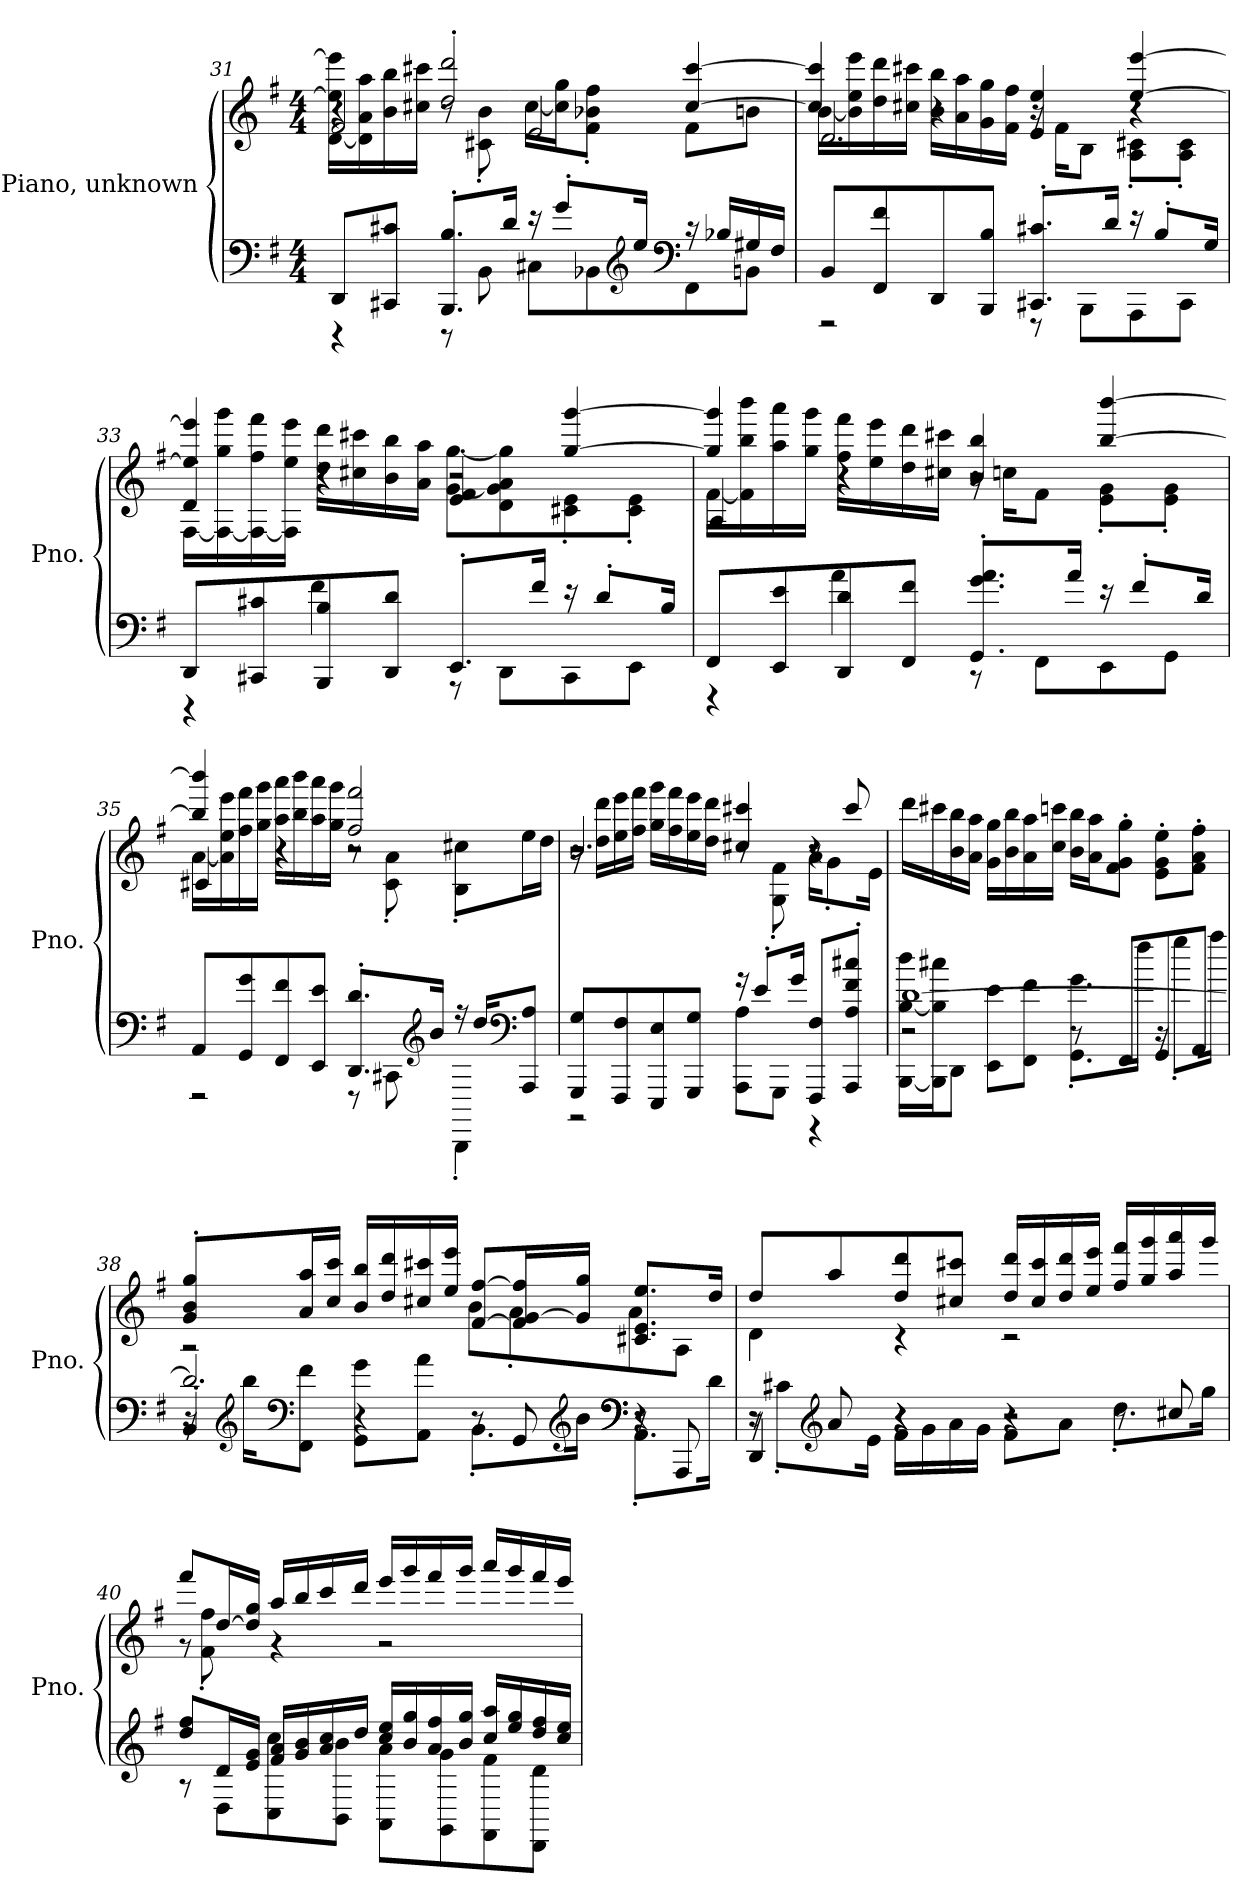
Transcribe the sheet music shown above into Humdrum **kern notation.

**kern	**kern
*part1	*part1
*staff2	*staff1
*I"Piano, unknown	*
*I'Pno.	*
!!LO:LB:g=z
*clefF4	*clefG2
*k[f#]	*k[f#]
*M4/4	*M4/4
=31	=31
*^	*^
*	*	*	*^
8DD/L	4r	2f#/	[16d\ 16ee\] 16eee\]LL	4r
.	.	.	16d\] 16a\ 16aa\	.
8CC#X/ 8c#X/J	.	.	16b\ 16bb\	.
.	.	.	16cc#X\ 16ccc#X\JJ	.
8.BBB/' 8.B/'L	8r	.	8r	2dd/' 2ddd/'
.	8BB\	.	8c#X\' 8b\'	.
16d/Jk	.	.	.	.
16r	8C#X\L	2e/	[16cc#\LL	.
8g'/L	.	.	16cc#\] 16gg\J	.
.	8BB-X\	.	8f#\' 8b-X\' 8ff#\'J	.
*clefG2	*	*	*	*
16ee/Jk	.	.	.	.
*clefF4	*	*	*	*
16r	8FF#\	.	8f#\L	[4cc#/ [4ccc#/
16B-X/LL	.	.	.	.
16G#X/	8BBn\J	.	8bn\J	.
16F#/JJ	.	.	.	.
!!LO:LB:g=z	!!	!!
=32	=32	=32	=32	=32
8BB/L	2r	2.d/	[16b\LL	4cc#/] 4ccc#/]
.	.	.	16b\] 16ee\ 16eee\	.
8FF#/ 8f#/	.	.	16dd\ 16ddd\	.
.	.	.	16cc#X\ 16ccc#X\JJ	.
8DD/	.	.	16b\ 16bb\LL	4r
.	.	.	16a\ 16aa\	.
8BBB/ 8B/J	.	.	16g\ 16gg\	.
.	.	.	16f#\ 16ff#\JJ	.
8.CC#X/' 8.c#X/'L	8r	.	16r	4e/ 4ee/
.	.	.	16f#\KL	.
.	8BBB\L	.	8B\J	.
16d/Jk	.	.	.	.
16r	8AAA\	4r	8A\' 8c#X\'L	[4ee/ [4eee/
8B'/L	.	.	.	.
.	8CC#\J	.	8A\' 8c#\'J	.
16G/Jk	.	.	.	.
=33	=33	=33	=33	=33
8DD/L	4r	4d'/	[16F#\LL	4ee/] 4eee/]
.	.	.	16F#\_ 16gg\ 16ggg\	.
8CC#X/ 8c#X/	.	.	16F#\_ 16ff#\ 16fff#\	.
.	.	.	16F#\] 16ee\ 16eee\JJ	.
8BBB/ 8B/	4f#\	4r	16dd\ 16ddd\LL	4r
.	.	.	16cc#X\ 16ccc#X\	.
8DD/ 8d/J	.	.	16b\ 16bb\	.
.	.	.	16a\ 16aa\JJ	.
8.EE'/L	8r	4e/' 4f#/'	[8g\ [8gg\L	2r
.	8DD\L	.	8d\ 8g\] 8a\ 8gg\]	.
16f#/Jk	.	.	.	.
16r	8CC#\	[4gg/ [4ggg/	8c#X\' 8e\'	.
8d'/L	.	.	.	.
.	8EE\J	.	8c#\' 8e\'J	.
16B/Jk	.	.	.	.
!!LO:LB:g=z	!!	!!
=34	=34	=34	=34	=34
8FF#/L	4r	4gg/] 4ggg/]	[16f#\LL	4A/
.	.	.	16f#\] 16bb\ 16bbb\	.
8EE/ 8e/	.	.	16aa\ 16aaa\	.
.	.	.	16gg\ 16ggg\JJ	.
8DD/ 8d/	4a\	4r	16ff#\ 16fff#\LL	4r
.	.	.	16ee\ 16eee\	.
8FF#/ 8f#/J	.	.	16dd\ 16ddd\	.
.	.	.	16cc#X\ 16ccc#X\JJ	.
8.GG/' 8.g/' 8.a/'L	8r	4b/ 4bb/	16r	2r
.	.	.	16ccn\KL	.
.	8FF#\L	.	8f#\J	.
16a/Jk	.	.	.	.
16r	8EE\	[4bb/ [4bbb/	8e\' 8g\'L	.
8f#'/L	.	.	.	.
.	8GG\J	.	8e\' 8g\'J	.
16d/Jk	.	.	.	.
=35	=35	=35	=35	=35
8AA/L	2r	4bb/] 4bbb/]	[16a\LL	4c#X/
.	.	.	16a\] 16ee\ 16eee\	.
8GG/ 8g/	.	.	16ff#\ 16fff#\	.
.	.	.	16gg\ 16ggg\JJ	.
8FF#/ 8f#/	.	4r	16aa\ 16aaa\LL	4r
.	.	.	16bb\ 16bbb\	.
8EE/ 8e/J	.	.	16aa\ 16aaa\	.
.	.	.	16gg\ 16ggg\JJ	.
8.DD/' 8.d/'L	8r	2ff#/ 2fff#/	8r	2r
.	8CC#X\	.	8c#\' 8a\'	.
*clefG2	*	*	*	*
16b/Jk	.	.	.	.
16r	4BBB'\	.	8B\' 8cc#X\'L	.
16dd/KL	.	.	.	.
*clefF4	*	*	*	*
8AAA/ 8A/J	.	.	16ee\L	.
.	.	.	16dd\JJ	.
!!LO:PB:g=z	!!	!!
=36	=36	=36	=36	=36
8GGG/ 8G/L	2r	2r	16r	2.b/
.	.	.	16dd\ 16ddd\LL	.
8FFF#/ 8F#/	.	.	16ee\ 16eee\	.
.	.	.	16ff#\ 16fff#\JJ	.
8EEE/ 8E/	.	.	16gg\ 16ggg\LL	.
.	.	.	16ff#\ 16fff#\	.
8GGG/ 8G/J	.	.	16ee\ 16eee\	.
.	.	.	16dd\ 16ddd\JJ	.
16r	8AAA\ 8A\L	4cc#X/ 4ccc#X/	8r	.
8e'/L	.	.	.	.
.	8GGG\J	.	8G\' 8f#\'	.
16g/Jk	.	.	.	.
8FFF#/ 8F#/L	4r	8r	16a\KL	4r
.	.	.	8g'\	.
8AAA/' 8A/' 8f#/' 8cc#X/'J	.	8ccc#/	.	.
.	.	.	16e\Jk	.
*	*	*v	*v	*v
=37	=37	=37
*	*^	*
[1d	[16BBB\ [16B\ 16dd\LL	2r	16ddd\LL
.	16BBB\] 16B\] 16cc#X\J	.	16ccc#X\
.	8DD\J	.	16b\ 16bb\
.	.	.	16a\ 16aa\JJ
.	8EE\ 8e\L	.	16g\ 16gg\LL
.	.	.	16b\ 16bb\
.	8FF#\ 8f#\J	.	16a\ 16aa\
.	.	.	16cc\ 16cccn\JJ
.	8.GG\' 8.g\'L	8r	16b\ 16bb\LL
.	.	.	16a\ 16aa\J
.	.	8FF#/L	8f#\' 8g\' 8gg\'J
.	16ff#\Jk	.	.
.	16r	8GG/	8e\' 8g\' 8ee\'L
.	8gg'\L	.	.
.	.	8AA/J	8f#\' 8a\' 8ff#\'J
.	16aa\Jk	.	.
!!LO:LB:g=z
=38	=38	=38	=38
*	*	*	*^
2.d/]	16r	4BB'/	8g/' 8b/' 8gg/'L	2r
*clefG2	*	*	*	*
.	16bb\KL	.	.	.
*clefF4	*	*	*	*
.	8FF#\ 8f#\J	.	16a/ 16aa/L	.
.	.	.	16cc/ 16ccc/JJ	.
.	8GG\ 8g\L	4r	16b/ 16bb/LL	.
.	.	.	16dd/ 16ddd/	.
.	8AA\ 8a\J	.	16cc#X/ 16ccc#X/	.
.	.	.	16ee/ 16eee/JJ	.
.	8.BB'\L	8r	[8f#/ [8ff#/L	8b\L
.	.	8GG/	16f#/] [16g/ 16ff#/]L	8a'\
*clefG2	*	*	*	*
.	16b\Jk	.	16g/] 16gg/JJ	.
*clefF4	*	*	*	*
4r	8.AA'\L	8r	8.c#X/ 8.e/ 8.ee/L	8a\
.	.	8AAA/	.	8A\J
.	16d\Jk	.	16dd/Jk	.
!!LO:LB:g=z	!!
=39	=39	=39	=39	=39
8r	16r	4DD/	8dd/L	4d\
.	8c#X'\L	.	.	.
*clefG2	*	*	*	*
8a/	.	.	8aa/	.
.	16e\Jk	.	.	.
4r	16f#\LL	4r	8dd/ 8ddd/	4r
.	16g\	.	.	.
.	16a\	.	8cc#X/ 8ccc#X/J	.
.	16g\JJ	.	.	.
4r	8f#\L	2r	16dd/ 16ddd/LL	2r
.	.	.	16cc#/ 16ccc#/	.
.	8a\J	.	16dd/ 16ddd/	.
.	.	.	16ee/ 16eee/JJ	.
8r	8.dd'\L	.	16ff#/ 16fff#/LL	.
.	.	.	16gg/ 16ggg/	.
8cc#X/	.	.	16aa/ 16aaa/	.
.	16gg\Jk	.	16ggg/JJ	.
*	*v	*v	*	*
=40	=40	=40	=40
8dd/ 8ff#/L	8r	8fff#/L	8r
16d/L	8D\L	[16dd/L	8f#\' 8ff#\'
16e/ 16g/JJ	.	16dd/] 16gg/JJ	.
16f#/ 16a/LL	8C\ 8cc\	16aa/LL	4r
16g/ 16b/	.	16bb/	.
16a/ 16cc/	8BB\ 8b\J	16ccc/	.
16dd/JJ	.	16ddd/JJ	.
16cc/ 16ee/LL	8AA\ 8a\L	16eee/LL	2r
16b/ 16gg/	.	16ggg/	.
16a/ 16ff#/	8GG\ 8g\	16fff#/	.
16b/ 16gg/JJ	.	16ggg/JJ	.
16cc/ 16aa/LL	8FF#\ 8f#\	16aaa/LL	.
16ee/ 16gg/	.	16ggg/	.
16dd/ 16ff#/	8DD\ 8d\J	16fff#/	.
16cc/ 16ee/JJ	.	16eee/JJ	.
*v	*v	*	*
*	*v	*v
=	=
*-	*-
